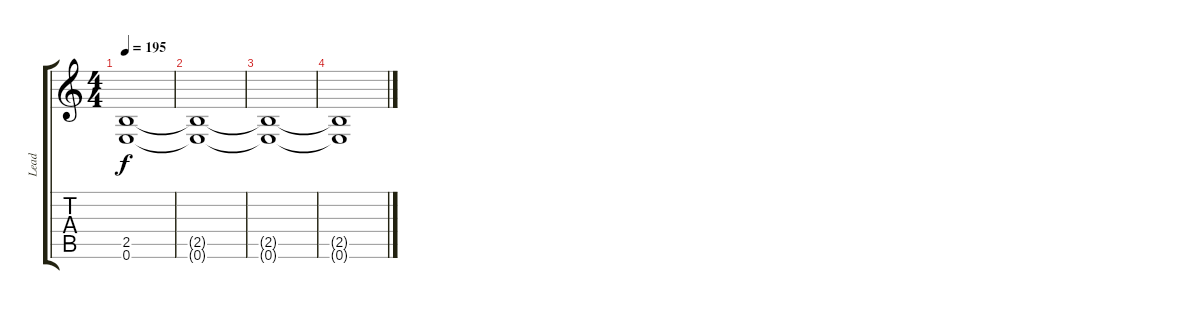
\track ("Lead" "Lead") {instrument distortionguitar}
\staff {score tabs}
\tuning (E4 B3 G3 D3 A2 E2) {hide}
\ts (4 4)
\tempo 195
\clef g2
\ks c
(2.5{t} 0.6{t}).1{dy f} |
(2.5{t} 0.6{t}).1 |
(2.5{t} 0.6{t}).1 |
(2.5{t} 0.6{t}).1
